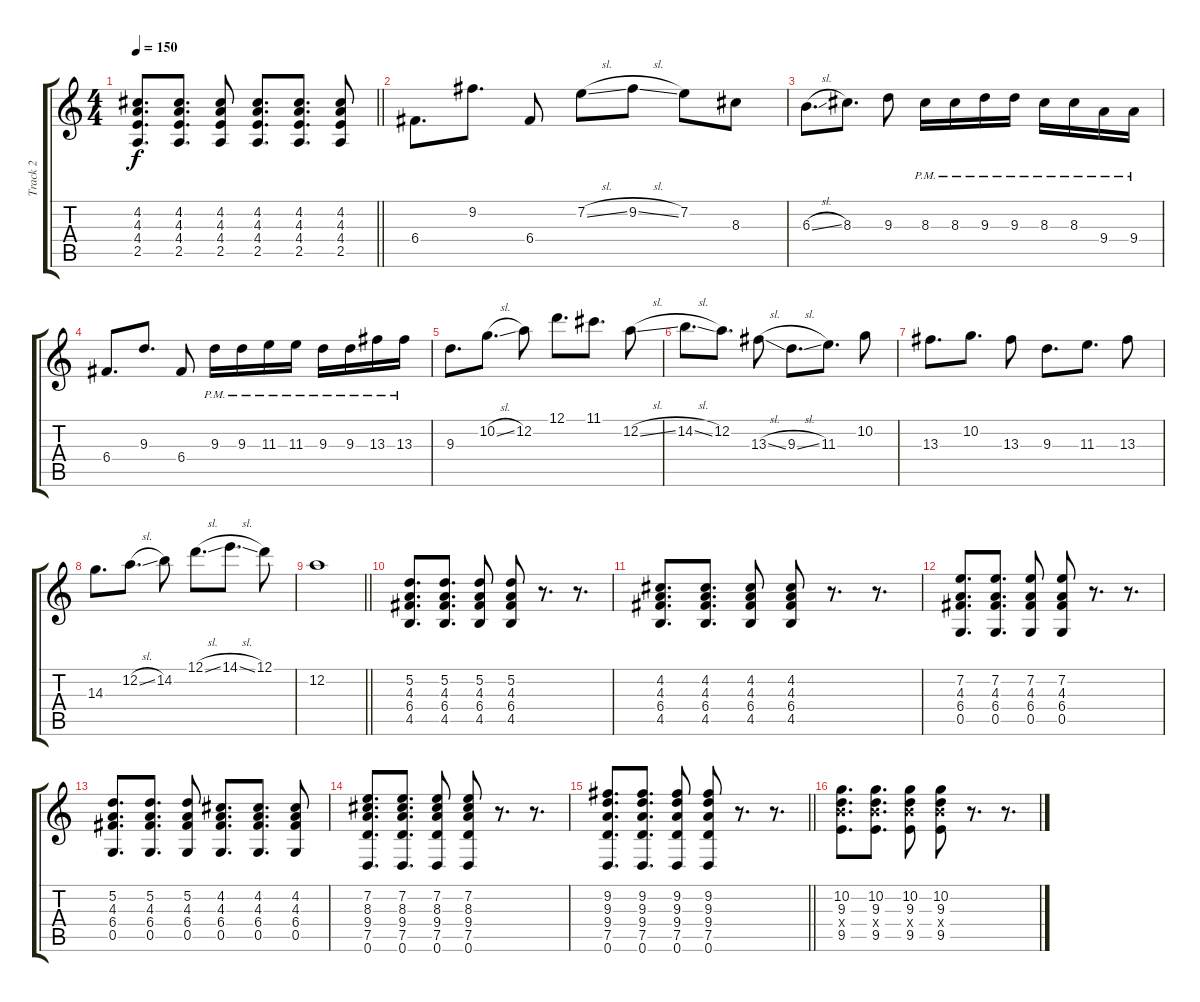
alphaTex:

\track ("Track 2" "Track 2") {instrument electricguitarjazz}
\staff {score tabs}
\tuning (D4 A3 F3 C3 G2 D2) {hide}
\ts (4 4)
\tempo 150
\clef g2
\barLineRight lightlight
\ks c
(4.2 4.3 4.4 2.5).8{d dy f} (4.2 4.3 4.4 2.5).8{d} (4.2 4.3 4.4 2.5).8 (4.2 4.3 4.4 2.5).8{d} (4.2 4.3 4.4 2.5).8{d} (4.2 4.3 4.4 2.5).8 |
\section ("" "")
6.4.8{d} 9.2.8{d} 6.4.8 7.2{sl}.8 9.2{sl}.8 7.2.8 8.3.8 |
6.3{sl}.8{d} 8.3.8{d} 9.3.8 8.3{pm}.16 8.3{pm}.16 9.3{pm}.16 9.3{pm}.16 8.3{pm}.16 8.3{pm}.16 9.4{pm}.16 9.4{pm}.16 |
6.4.8{d} 9.3.8{d} 6.4.8 9.3{pm}.16 9.3{pm}.16 11.3{pm}.16 11.3{pm}.16 9.3{pm}.16 9.3{pm}.16 13.3{pm}.16 13.3{pm}.16 |
9.3.8{d} 10.2{sl}.8{d} 12.2.8 12.1.8{d} 11.1.8{d} 12.2{sl}.8 |
14.2{sl}.8{d} 12.2.8{d} 13.3{sl}.8 9.3{sl}.8{d} 11.3.8{d} 10.2.8 |
13.3.8{d} 10.2.8{d} 13.3.8 9.3.8{d} 11.3.8{d} 13.3.8 |
14.3.8{d} 12.2{sl}.8{d} 14.2.8 12.1{sl}.8{d} 14.1{sl}.8{d} 12.1.8 |
\barLineRight lightlight
12.2.1 |
\section ("" "")
(5.2 4.3 6.4 4.5).8{d} (5.2 4.3 6.4 4.5).8{d} (5.2 4.3 6.4 4.5).8 (5.2 4.3 6.4 4.5).8 r.8{d} r.8{d} |
(4.2 4.3 6.4 4.5).8{d} (4.2 4.3 6.4 4.5).8{d} (4.2 4.3 6.4 4.5).8 (4.2 4.3 6.4 4.5).8 r.8{d} r.8{d} |
(7.2 4.3 6.4 0.5).8{d} (7.2 4.3 6.4 0.5).8{d} (7.2 4.3 6.4 0.5).8 (7.2 4.3 6.4 0.5).8 r.8{d} r.8{d} |
(5.2 4.3 6.4 0.5).8{d} (5.2 4.3 6.4 0.5).8{d} (5.2 4.3 6.4 0.5).8 (4.2 4.3 6.4 0.5).8{d} (4.2 4.3 6.4 0.5).8{d} (4.2 4.3 6.4 0.5).8 |
(7.2 8.3 9.4 7.5 0.6).8{d} (7.2 8.3 9.4 7.5 0.6).8{d} (7.2 8.3 9.4 7.5 0.6).8 (7.2 8.3 9.4 7.5 0.6).8 r.8{d} r.8{d} |
\barLineRight lightlight
(9.2 9.3 9.4 7.5 0.6).8{d} (9.2 9.3 9.4 7.5 0.6).8{d} (9.2 9.3 9.4 7.5 0.6).8 (9.2 9.3 9.4 7.5 0.6).8 r.8{d} r.8{d} |
(10.2 9.3 11.4{x} 9.5).8{d} (10.2 9.3 11.4{x} 9.5).8{d} (10.2 9.3 11.4{x} 9.5).8 (10.2 9.3 11.4{x} 9.5).8 r.8{d} r.8{d}
